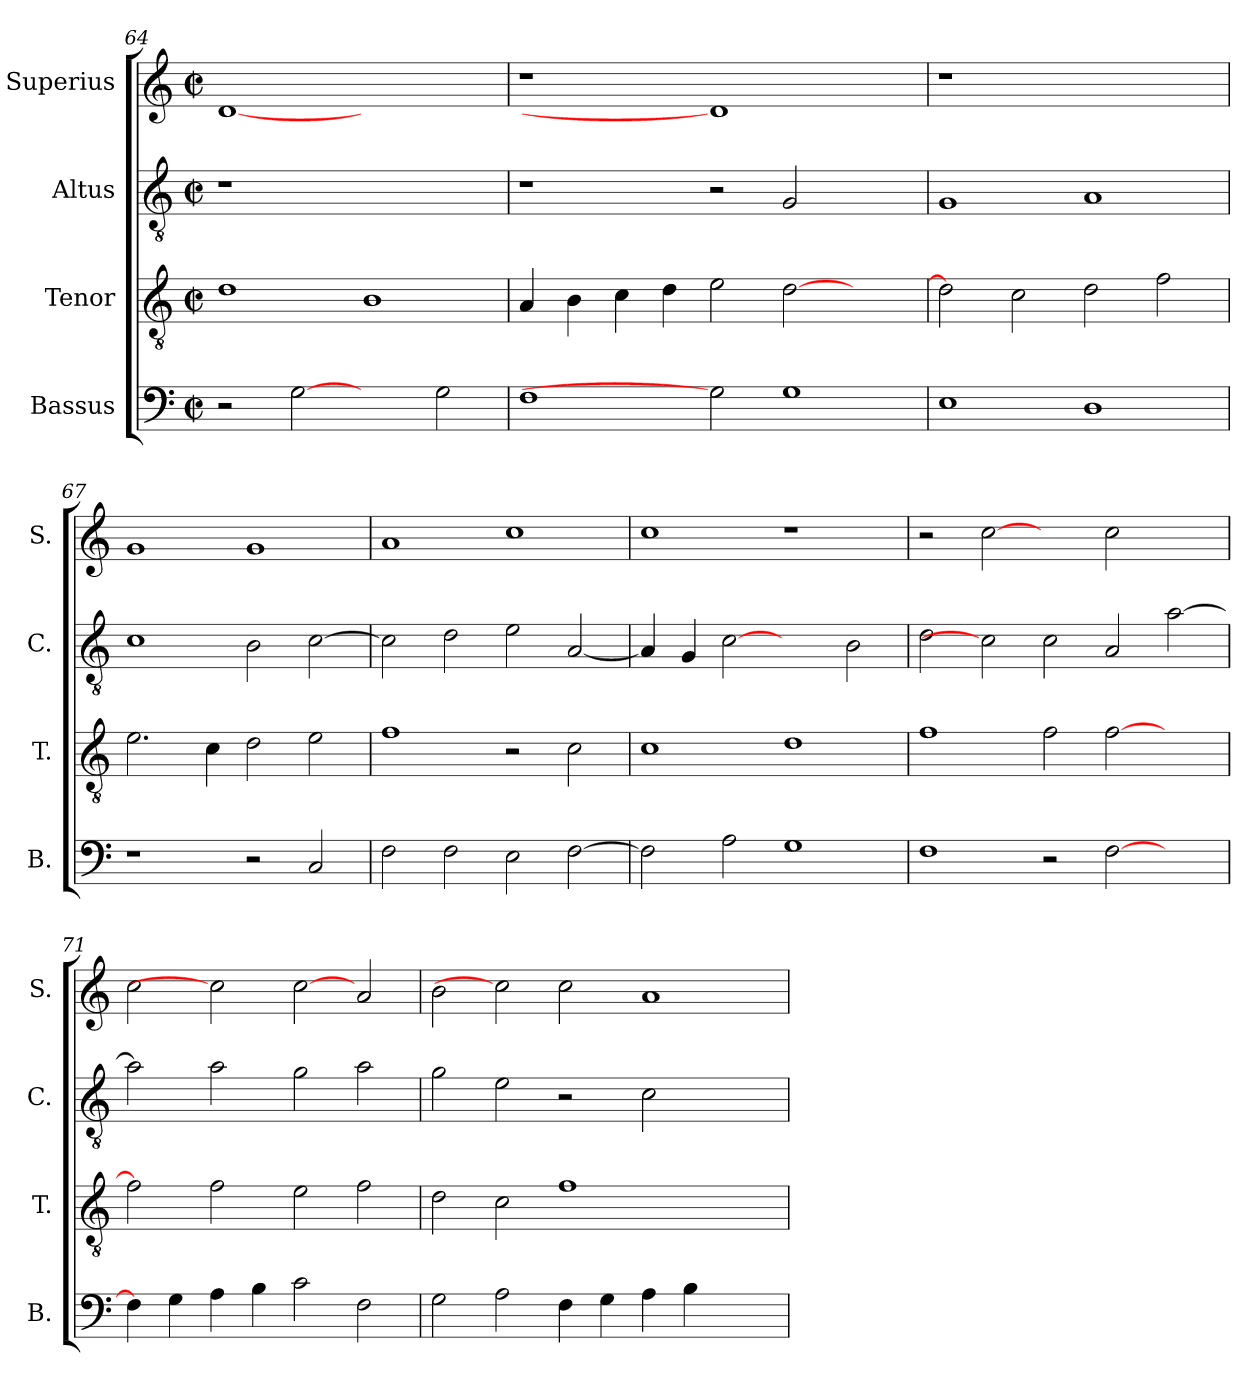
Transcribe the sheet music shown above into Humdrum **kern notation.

**kern	**kern	**kern	**kern
*part4	*part3	*part2	*part1
*staff4	*staff3	*staff2	*staff1
*I"Bassus	*I"Tenor	*I"Altus	*I"Superius
*I'B.	*I'T.	*I'C.	*I'S.
*clefF4	*clefGv2	*clefGv2	*clefG2
*	*ITrd7c12	*ITrd7c12	*
*k[]	*k[]	*k[]	*k[]
*C:	*C:	*C:	*C:
*M2/2	*M2/2	*M2/2	*M2/2
*met(c|)	*met(c|)	*met(c|)	*met(c|)
=64	=64	=64	=64
!	!	!LO:N:vis=1	!
2r	1Di	1r	[1di
[2Gi	.	.	.
2ryy	1BBi	1ryy	1ryy
2Gi\	.	.	.
=65	=65	=65	=65
!	!	!	!LO:N:vis=1
1Fi	4AAi/	1r	1r
.	4BBi\	.	.
.	4Ci\	.	.
.	4Di\	.	.
2Gi]	2Ei\	2r	1di]
1Gi	[>2Di\	2GGi/	.
.	2ryy	2ryy	2ryy
=66	=66	=66	=66
!	!	!	!LO:N:vis=1
1Ei	2Di\]	1GGi	1r
.	2Ci\	.	.
1Di	2Di\	1AAi	1ryy
.	2Fi\	.	.
=67	=67	=67	=67
1r	2.Ei\	1Ci	1gi
.	4Ci\	.	.
2r	2Di\	2BBi\	1gi
2Ci/	2Ei\	[>2Ci\	.
!!LO:LB:g=z
=68	=68	=68	=68
2Fi\	1Fi	2Ci\]	1ai
2Fi\	.	2Di\	.
2Ei\	2r	2Ei\	1cci
[>2Fi\	2Ci\	[<2AAi/	.
=69	=69	=69	=69
2Fi\]	1Ci	4AAi/]	1cci
.	.	4GGi/	.
2Ai\	.	[2Ci	.
1Gi	1Di	2ryy	1r
.	.	2BBi\	.
=70	=70	=70	=70
1Fi	1Fi	2Di\	2r
.	.	2Ci]	[2cci
2r	2Fi\	2Ci\	2ryy
[>2Fi\	[>2Fi\	2AAi/	2cci\
2ryy	2ryy	[>2Ai\	2ryy
=71	=71	=71	=71
4Fi\]	2Fi\]	2Ai\]	2cci\
4Gi\	.	.	.
4Ai\	2Fi\	2Ai\	2cci]
4Bi\	.	.	.
2ci\	2Ei\	2Gi\	[2cci
2Fi\	2Fi\	2Ai\	2ai/
=72	=72	=72	=72
2Gi\	2Di\	2Gi\	2bi\
2Ai\	2Ci\	2Ei\	2cci]
4Fi\	1Fi	2r	2cci\
4Gi\	.	.	.
4Ai\	.	2Ci\	1ai
4Bi\	.	.	.
2ryy	2ryy	2ryy	.
=	=	=	=
*-	*-	*-	*-
